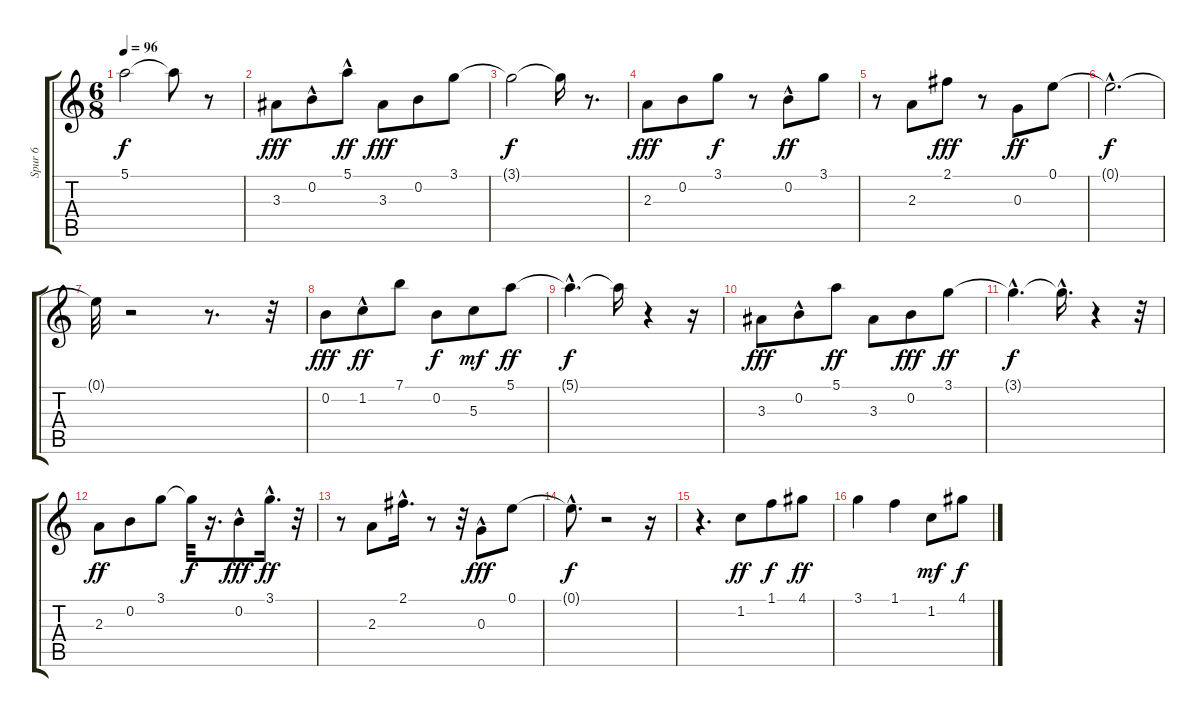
\track ("Spur 6" "Spur 6") {instrument acousticguitarnylon}
\staff {score tabs}
\tuning (E4 B3 G3 D3 A2 E2) {hide}
\ts (6 8)
\tempo 96
\clef g2
\ks c
5.1{t}.2{dy f} 5.1{t}.8 r.8 |
3.3.8{dy fff} 0.2{hac}.8 5.1{hac}.8{dy ff} 3.3.8{dy fff} 0.2.8 3.1.8 |
3.1{t}.2{dy f} 3.1{t}.16 r.8{d} |
2.3.8{dy fff} 0.2.8 3.1.8{dy f} r.8 0.2{hac}.8{dy ff} 3.1.8 |
r.8 2.3.8 2.1.8{dy fff} r.8 0.3.8{dy ff} 0.1.8 |
0.1{hac t}.2{d dy f} |
0.1{t}.32 r.2 r.8{d} r.32 |
0.2.8{dy fff} 1.2{hac}.8{dy ff} 7.1.8 0.2.8{dy f} 5.3.8{dy mf} 5.1.8{dy ff} |
5.1{hac t}.4{d dy f} 5.1{t}.16 r.4 r.16 |
3.3.8{dy fff} 0.2{hac}.8 5.1.8{dy ff} 3.3.8 0.2.8{dy fff} 3.1.8{dy ff} |
3.1{hac t}.4{d dy f} 3.1{hac t}.16{d} r.4 r.32 |
2.3.8{dy ff} 0.2.8 3.1.8 3.1{t}.32{dy f} r.16{d} 0.2{hac}.8{dy fff} 3.1{hac}.16{d dy ff} r.32 |
r.8 2.3.8 2.1{hac}.16{d} r.8 r.32 0.3{hac}.8{dy fff} 0.1.8 |
0.1{hac t}.8{d dy f} r.2 r.16 |
r.4{d} 1.2.8{dy ff} 1.1.8{dy f} 4.1.8{dy ff} |
3.1.4 1.1.4 1.2.8{dy mf} 4.1.8{dy f}
